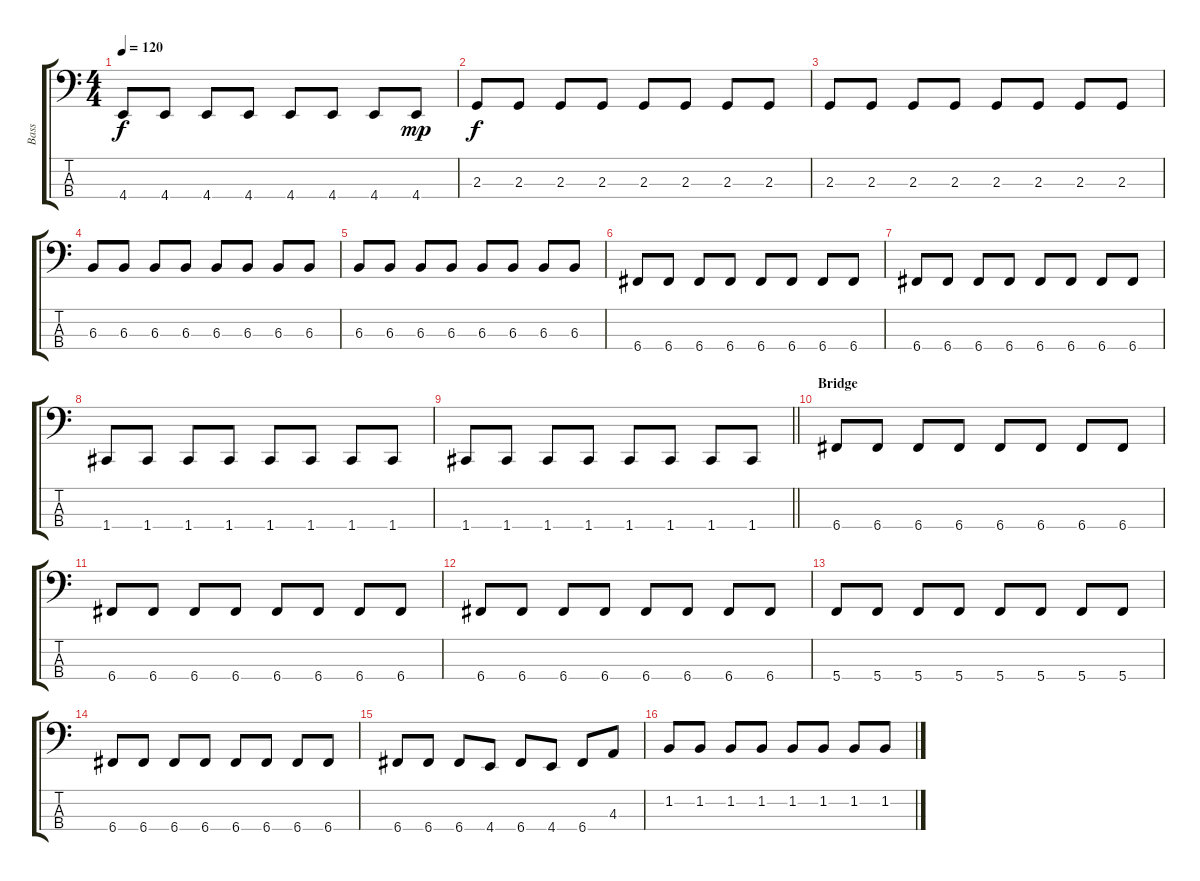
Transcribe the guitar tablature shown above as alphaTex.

\track ("Bass" "Bass") {instrument electricbassfinger}
\staff {score tabs}
\tuning (Eb2 Bb1 F1 C1) {hide}
\ts (4 4)
\tempo 120
\clef f4
\ks c
4.4{t}.8{dy f} 4.4.8 4.4.8 4.4.8 4.4.8 4.4.8 4.4.8 4.4.8{dy mp} |
2.3.8{dy f} 2.3.8 2.3.8 2.3.8 2.3.8 2.3.8 2.3.8 2.3.8 |
2.3.8 2.3.8 2.3.8 2.3.8 2.3.8 2.3.8 2.3.8 2.3.8 |
6.3.8 6.3.8 6.3.8 6.3.8 6.3.8 6.3.8 6.3.8 6.3.8 |
6.3.8 6.3.8 6.3.8 6.3.8 6.3.8 6.3.8 6.3.8 6.3.8 |
6.4.8 6.4.8 6.4.8 6.4.8 6.4.8 6.4.8 6.4.8 6.4.8 |
6.4.8 6.4.8 6.4.8 6.4.8 6.4.8 6.4.8 6.4.8 6.4.8 |
1.4.8 1.4.8 1.4.8 1.4.8 1.4.8 1.4.8 1.4.8 1.4.8 |
\barLineRight lightlight
1.4.8 1.4.8 1.4.8 1.4.8 1.4.8 1.4.8 1.4.8 1.4.8 |
\section ("" "Bridge")
6.4.8 6.4.8 6.4.8 6.4.8 6.4.8 6.4.8 6.4.8 6.4.8 |
6.4.8 6.4.8 6.4.8 6.4.8 6.4.8 6.4.8 6.4.8 6.4.8 |
6.4.8 6.4.8 6.4.8 6.4.8 6.4.8 6.4.8 6.4.8 6.4.8 |
5.4.8 5.4.8 5.4.8 5.4.8 5.4.8 5.4.8 5.4.8 5.4.8 |
6.4.8 6.4.8 6.4.8 6.4.8 6.4.8 6.4.8 6.4.8 6.4.8 |
6.4.8 6.4.8 6.4.8 4.4.8 6.4.8 4.4.8 6.4.8 4.3.8 |
1.2.8 1.2.8 1.2.8 1.2.8 1.2.8 1.2.8 1.2.8 1.2.8
